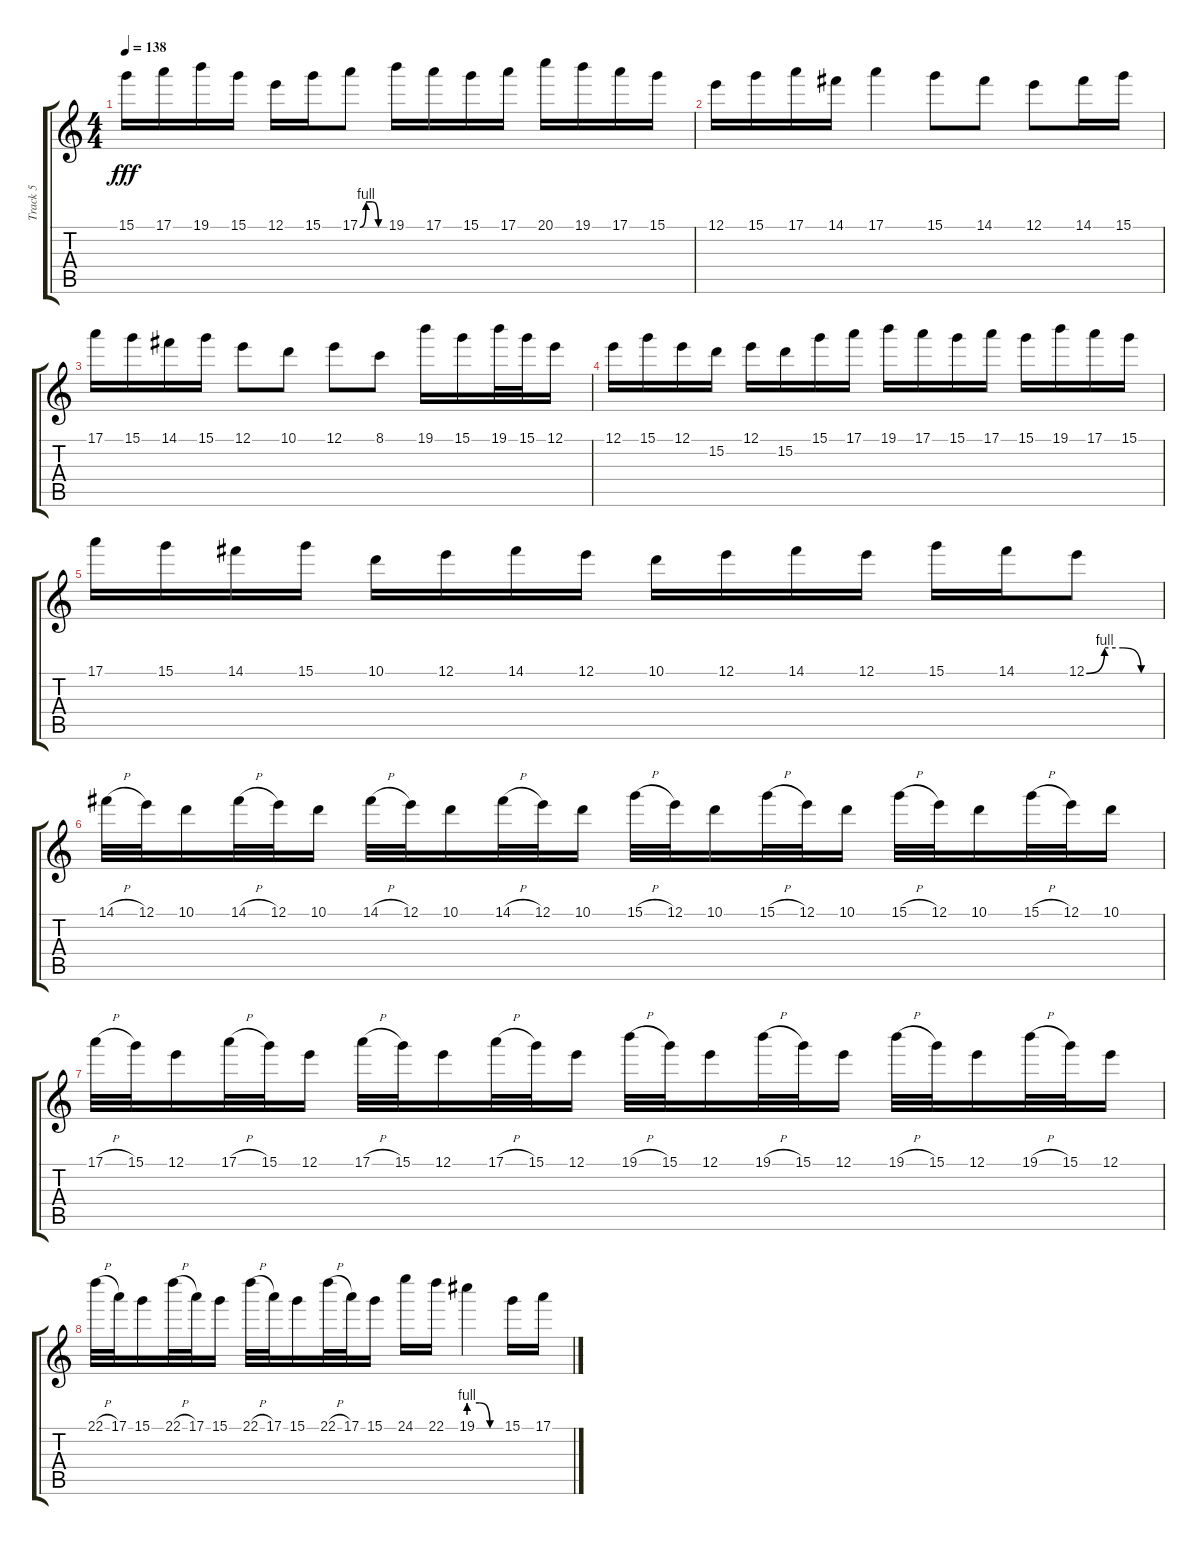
\track ("Track 5" "Track 5") {instrument distortionguitar}
\staff {score tabs}
\tuning (E4 B3 G3 D3 A2 E2) {hide}
\ts (4 4)
\tempo 138
\clef g2
\ks c
15.1.16{dy fff} 17.1.16 19.1.16 15.1.16 12.1.16 15.1.16 17.1{be (custom 0 0 15 4 30 4 45 0 60 0)}.8 19.1.16 17.1.16 15.1.16 17.1.16 20.1.16 19.1.16 17.1.16 15.1.16 |
12.1.16 15.1.16 17.1.16 14.1.16 17.1.4 15.1.8 14.1.8 12.1.8 14.1.16 15.1.16 |
17.1.16 15.1.16 14.1.16 15.1.16 12.1.8 10.1.8 12.1.8 8.1.8 19.1.16 15.1.16 19.1.32 15.1.32 12.1.16 |
12.1.16 15.1.16 12.1.16 15.2.16 12.1.16 15.2.16 15.1.16 17.1.16 19.1.16 17.1.16 15.1.16 17.1.16 15.1.16 19.1.16 17.1.16 15.1.16 |
17.1.16 15.1.16 14.1.16 15.1.16 10.1.16 12.1.16 14.1.16 12.1.16 10.1.16 12.1.16 14.1.16 12.1.16 15.1.16 14.1.16 12.1{be (custom 0 0 15 4 30 4 45 0 60 0)}.8 |
14.1{h}.32 12.1.32 10.1.16 14.1{h}.32 12.1.32 10.1.16 14.1{h}.32 12.1.32 10.1.16 14.1{h}.32 12.1.32 10.1.16 15.1{h}.32 12.1.32 10.1.16 15.1{h}.32 12.1.32 10.1.16 15.1{h}.32 12.1.32 10.1.16 15.1{h}.32 12.1.32 10.1.16 |
17.1{h}.32 15.1.32 12.1.16 17.1{h}.32 15.1.32 12.1.16 17.1{h}.32 15.1.32 12.1.16 17.1{h}.32 15.1.32 12.1.16 19.1{h}.32 15.1.32 12.1.16 19.1{h}.32 15.1.32 12.1.16 19.1{h}.32 15.1.32 12.1.16 19.1{h}.32 15.1.32 12.1.16 |
22.1{h}.32 17.1.32 15.1.16 22.1{h}.32 17.1.32 15.1.16 22.1{h}.32 17.1.32 15.1.16 22.1{h}.32 17.1.32 15.1.16 24.1.16 22.1.16 19.1{be (custom 0 4 20 4 40 0 60 0)}.4 15.1.16 17.1.16
